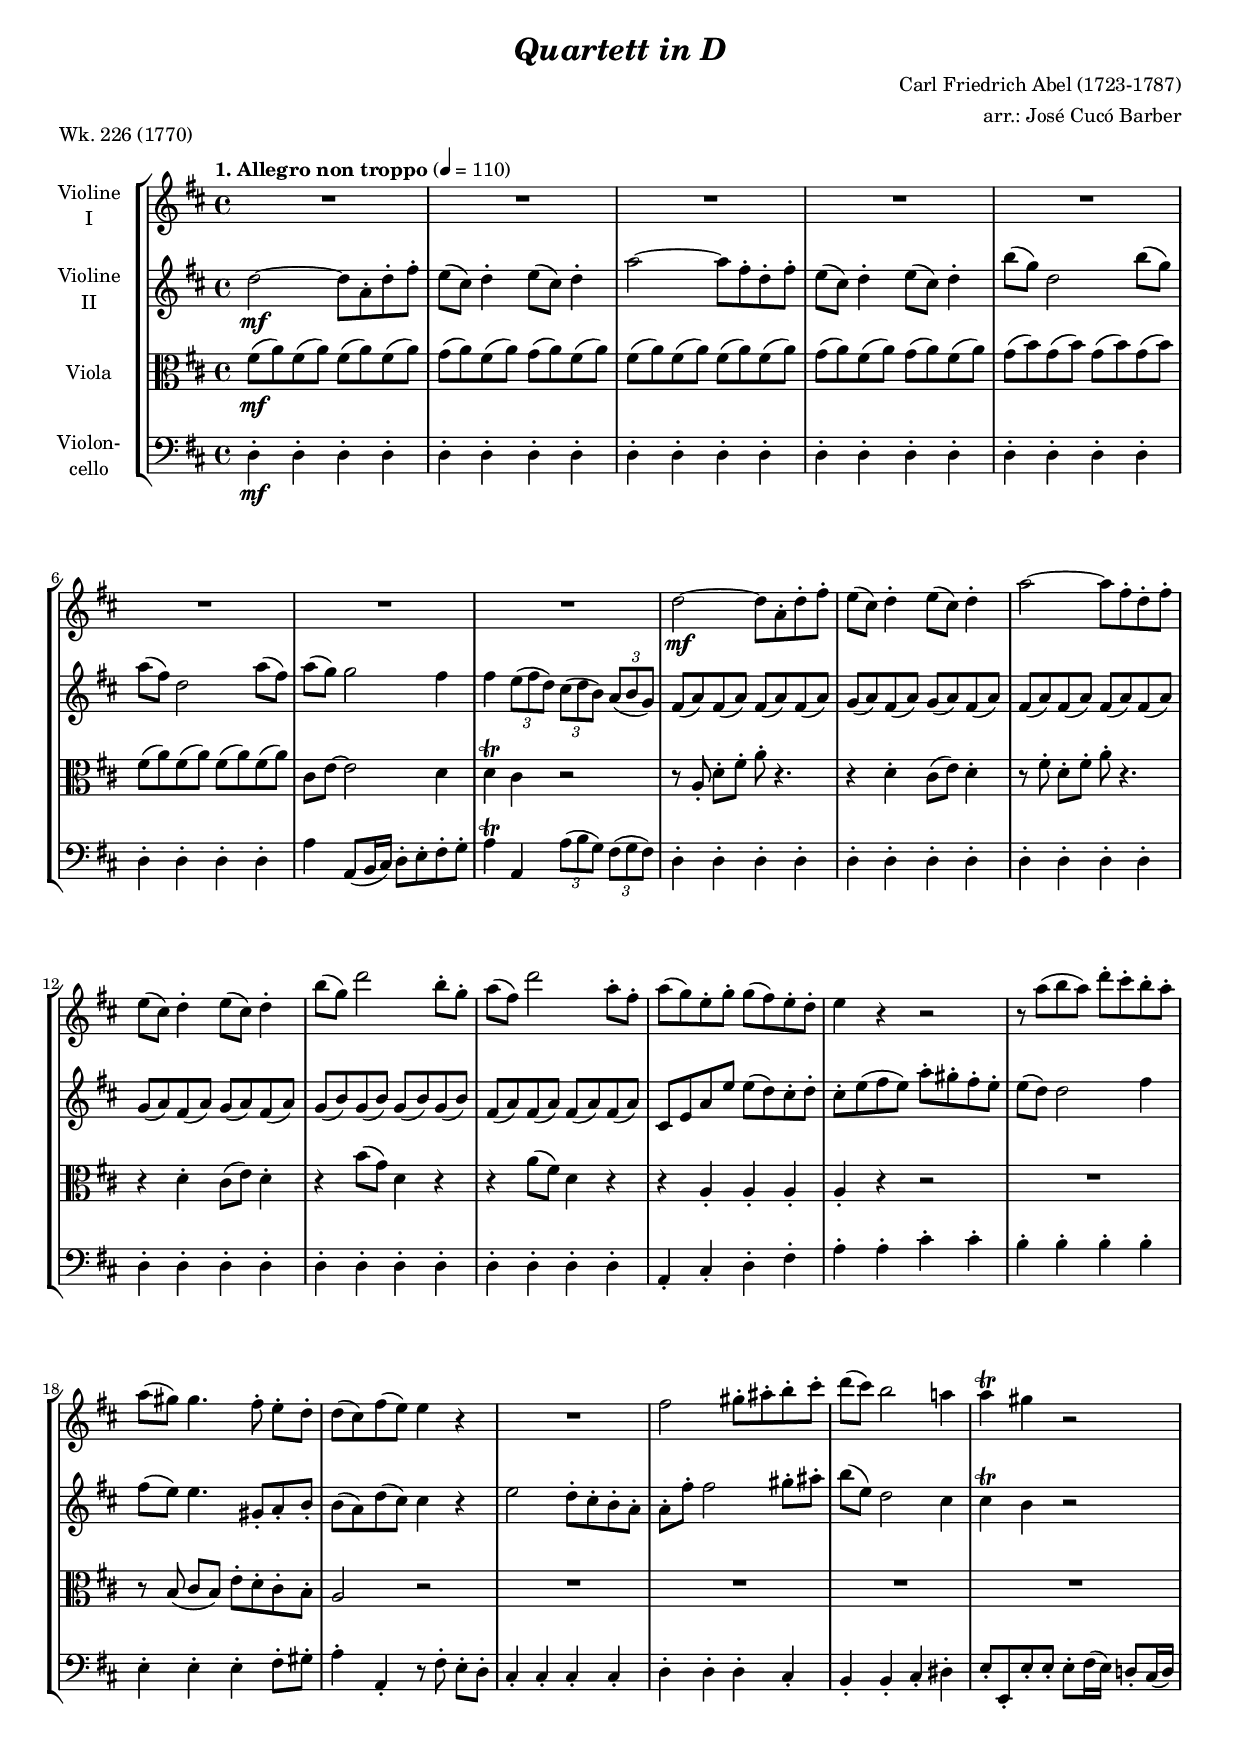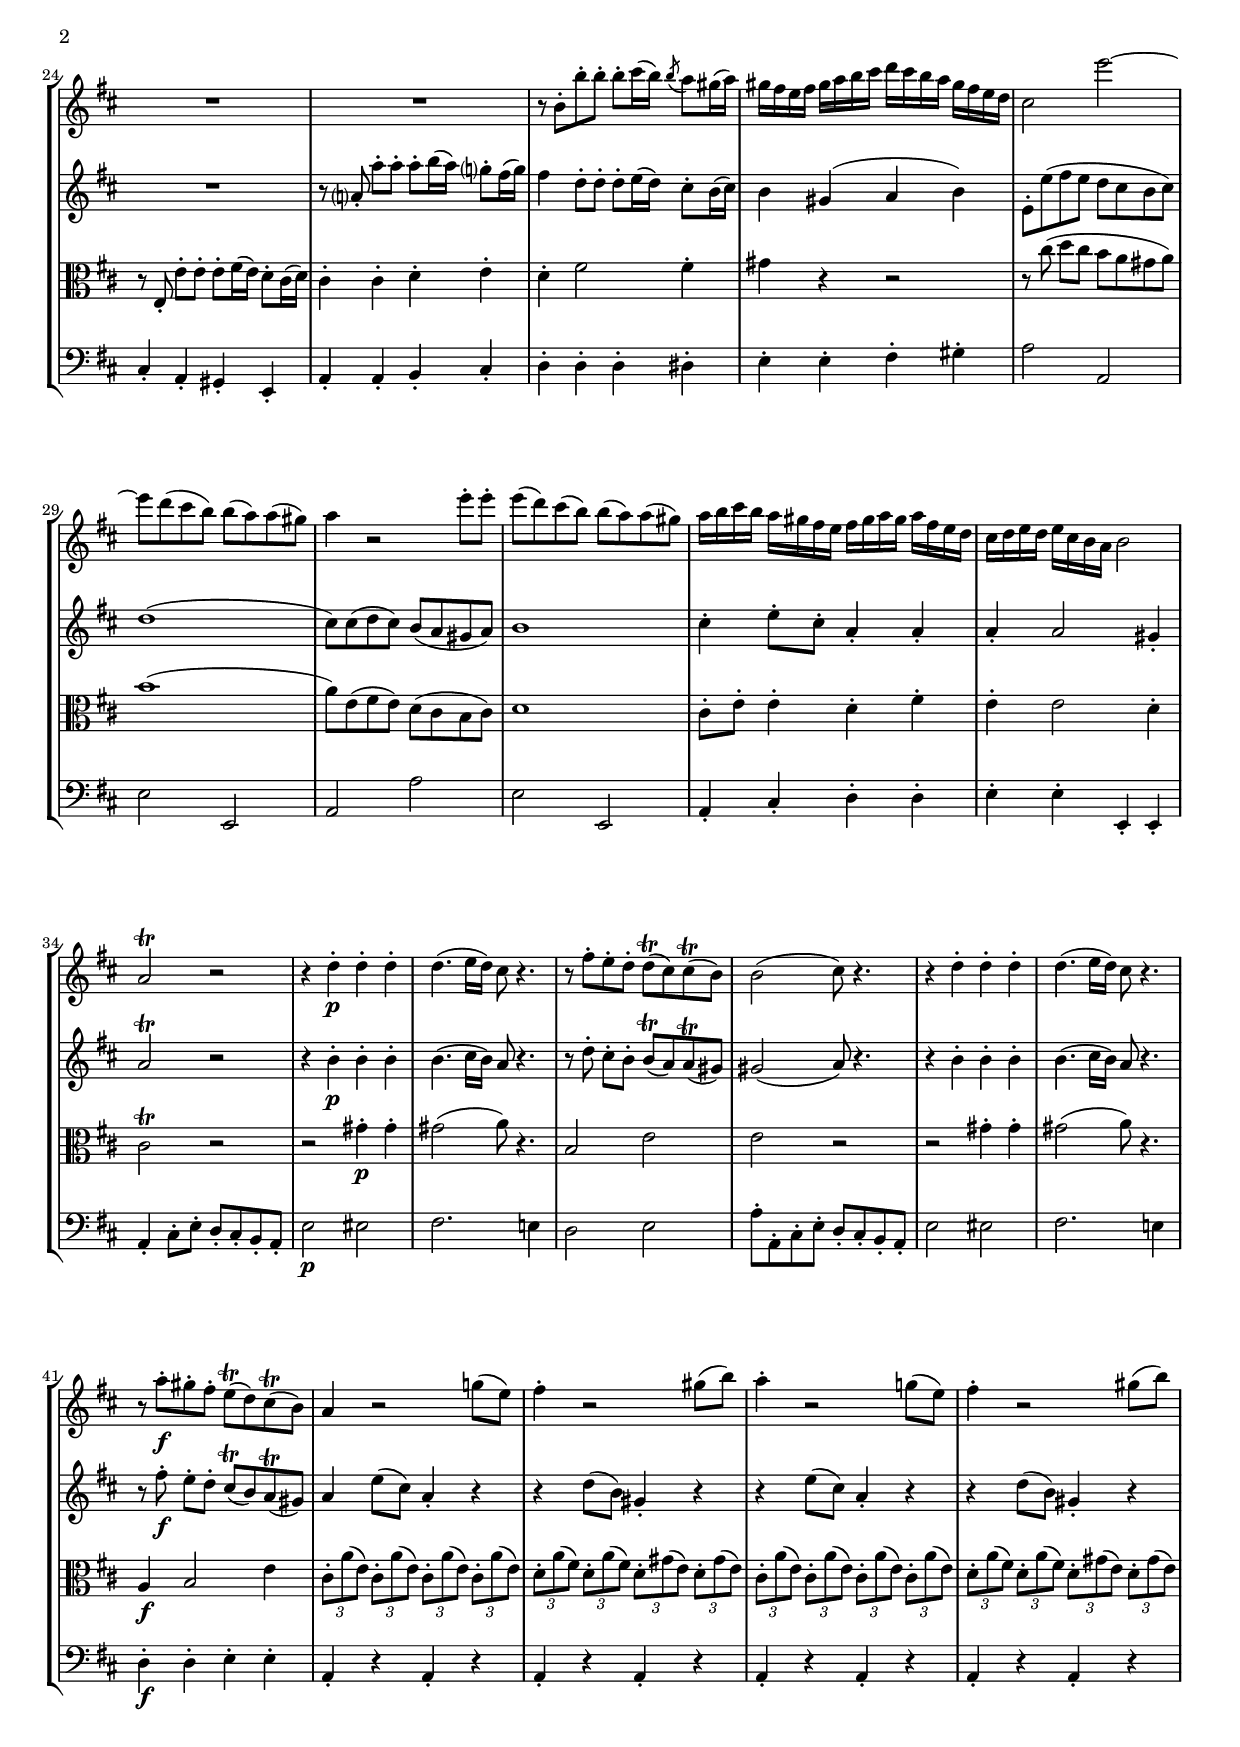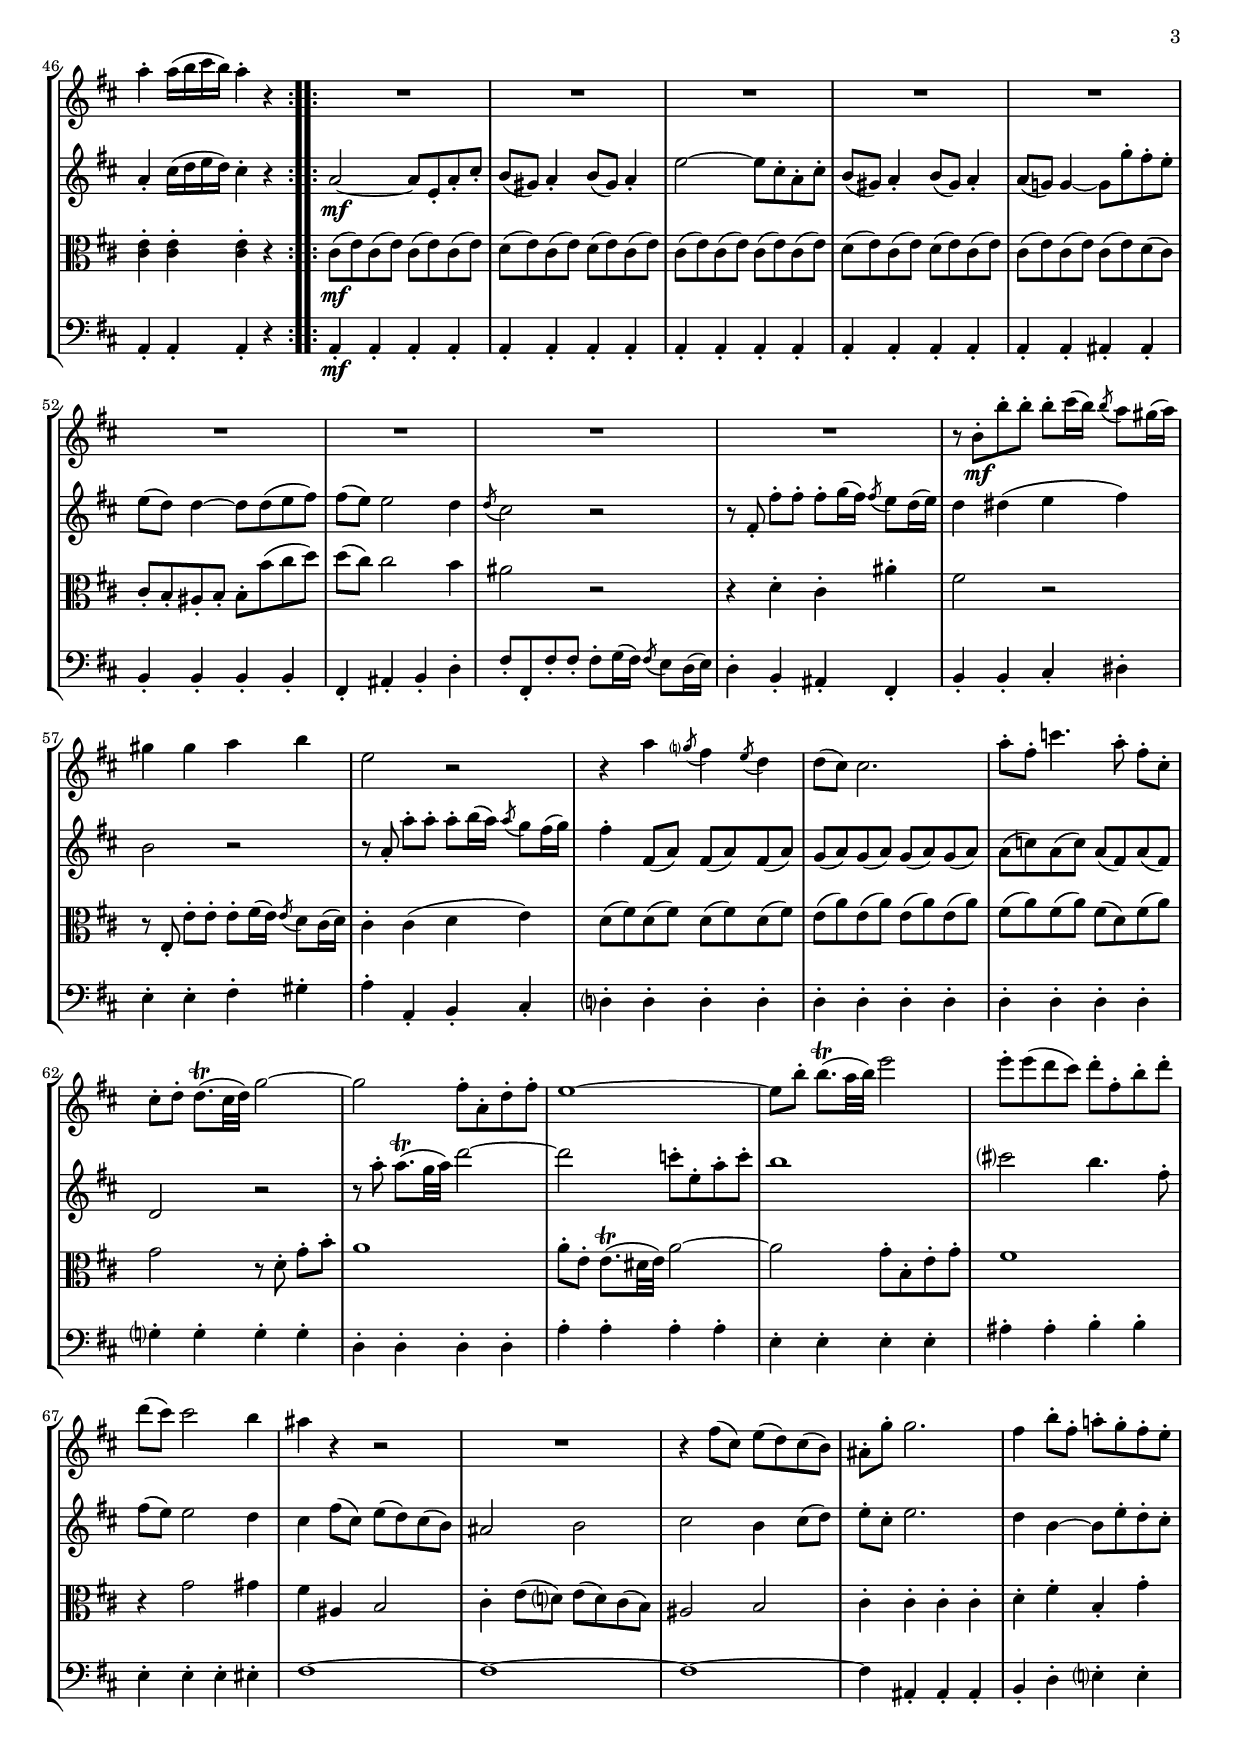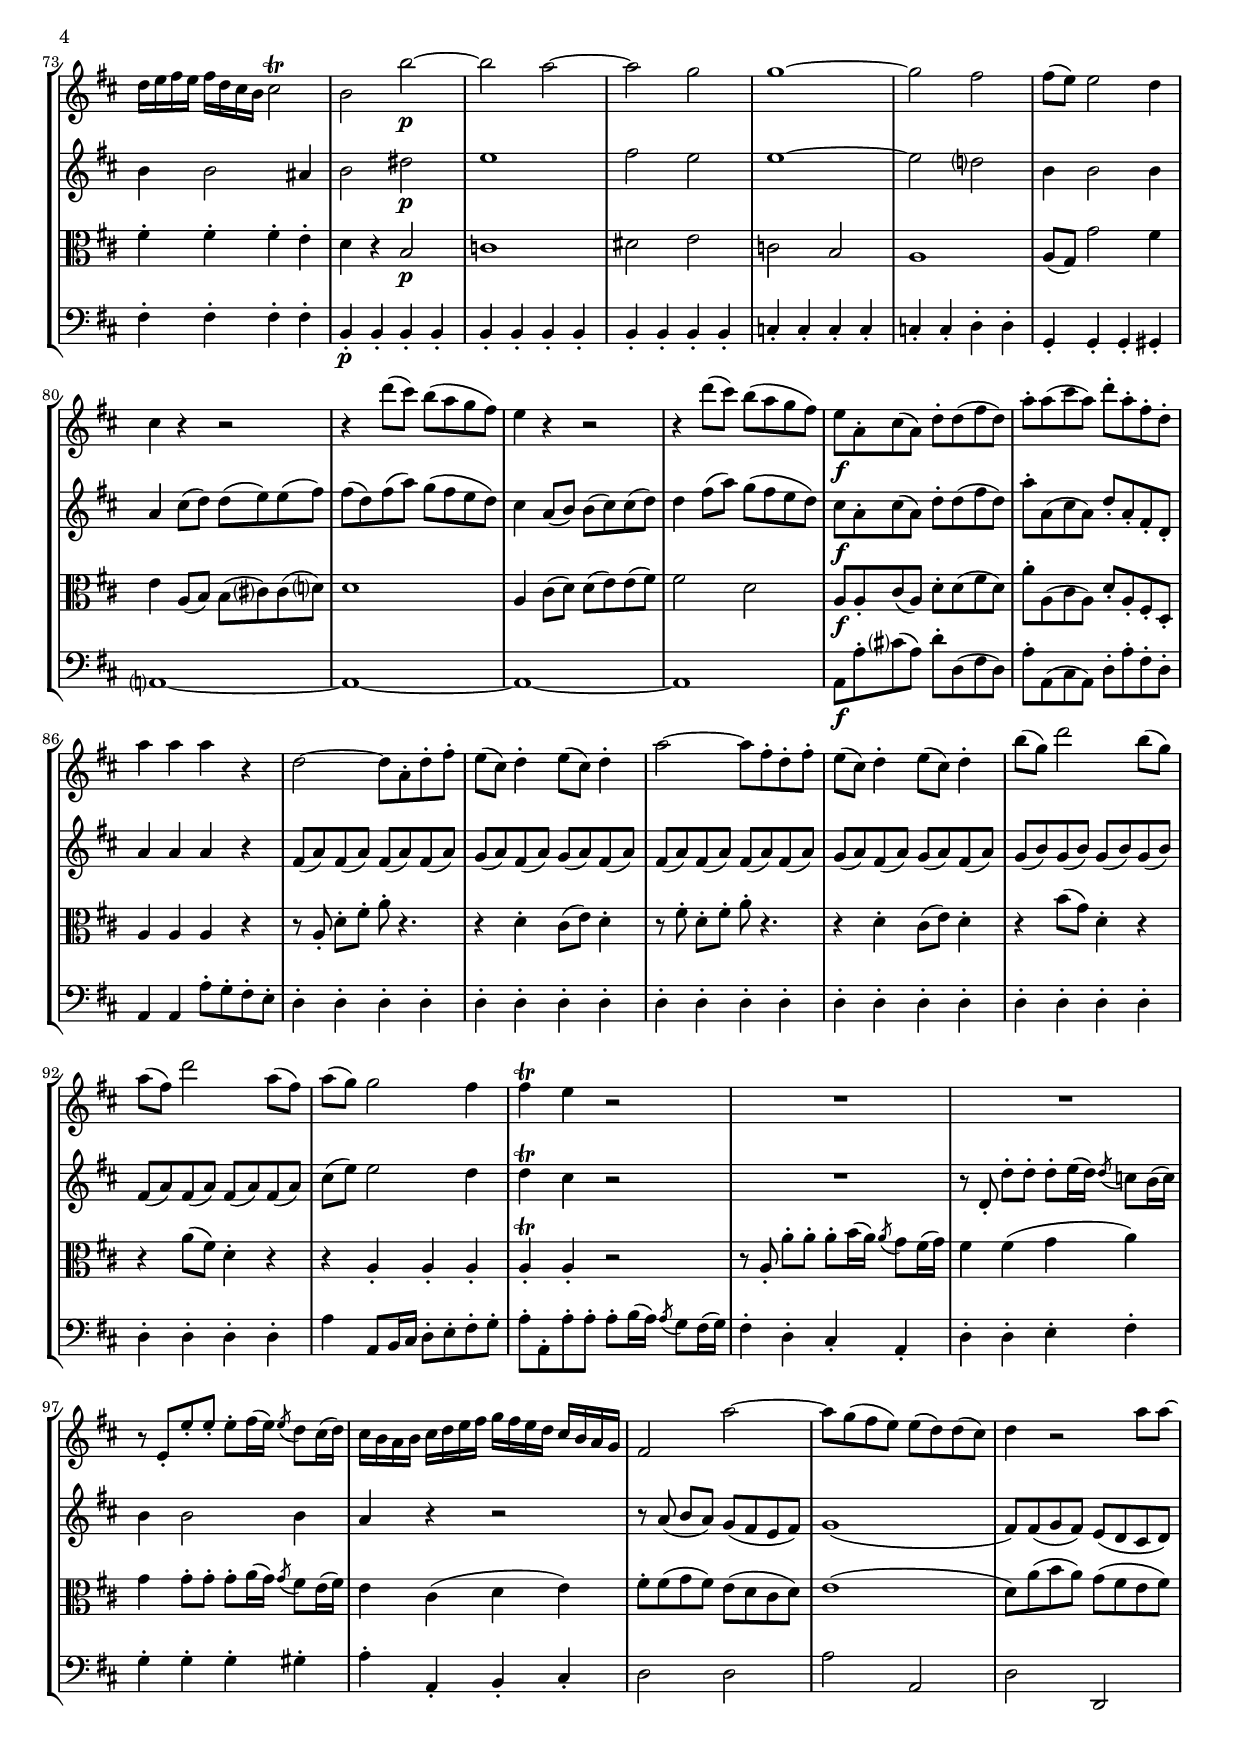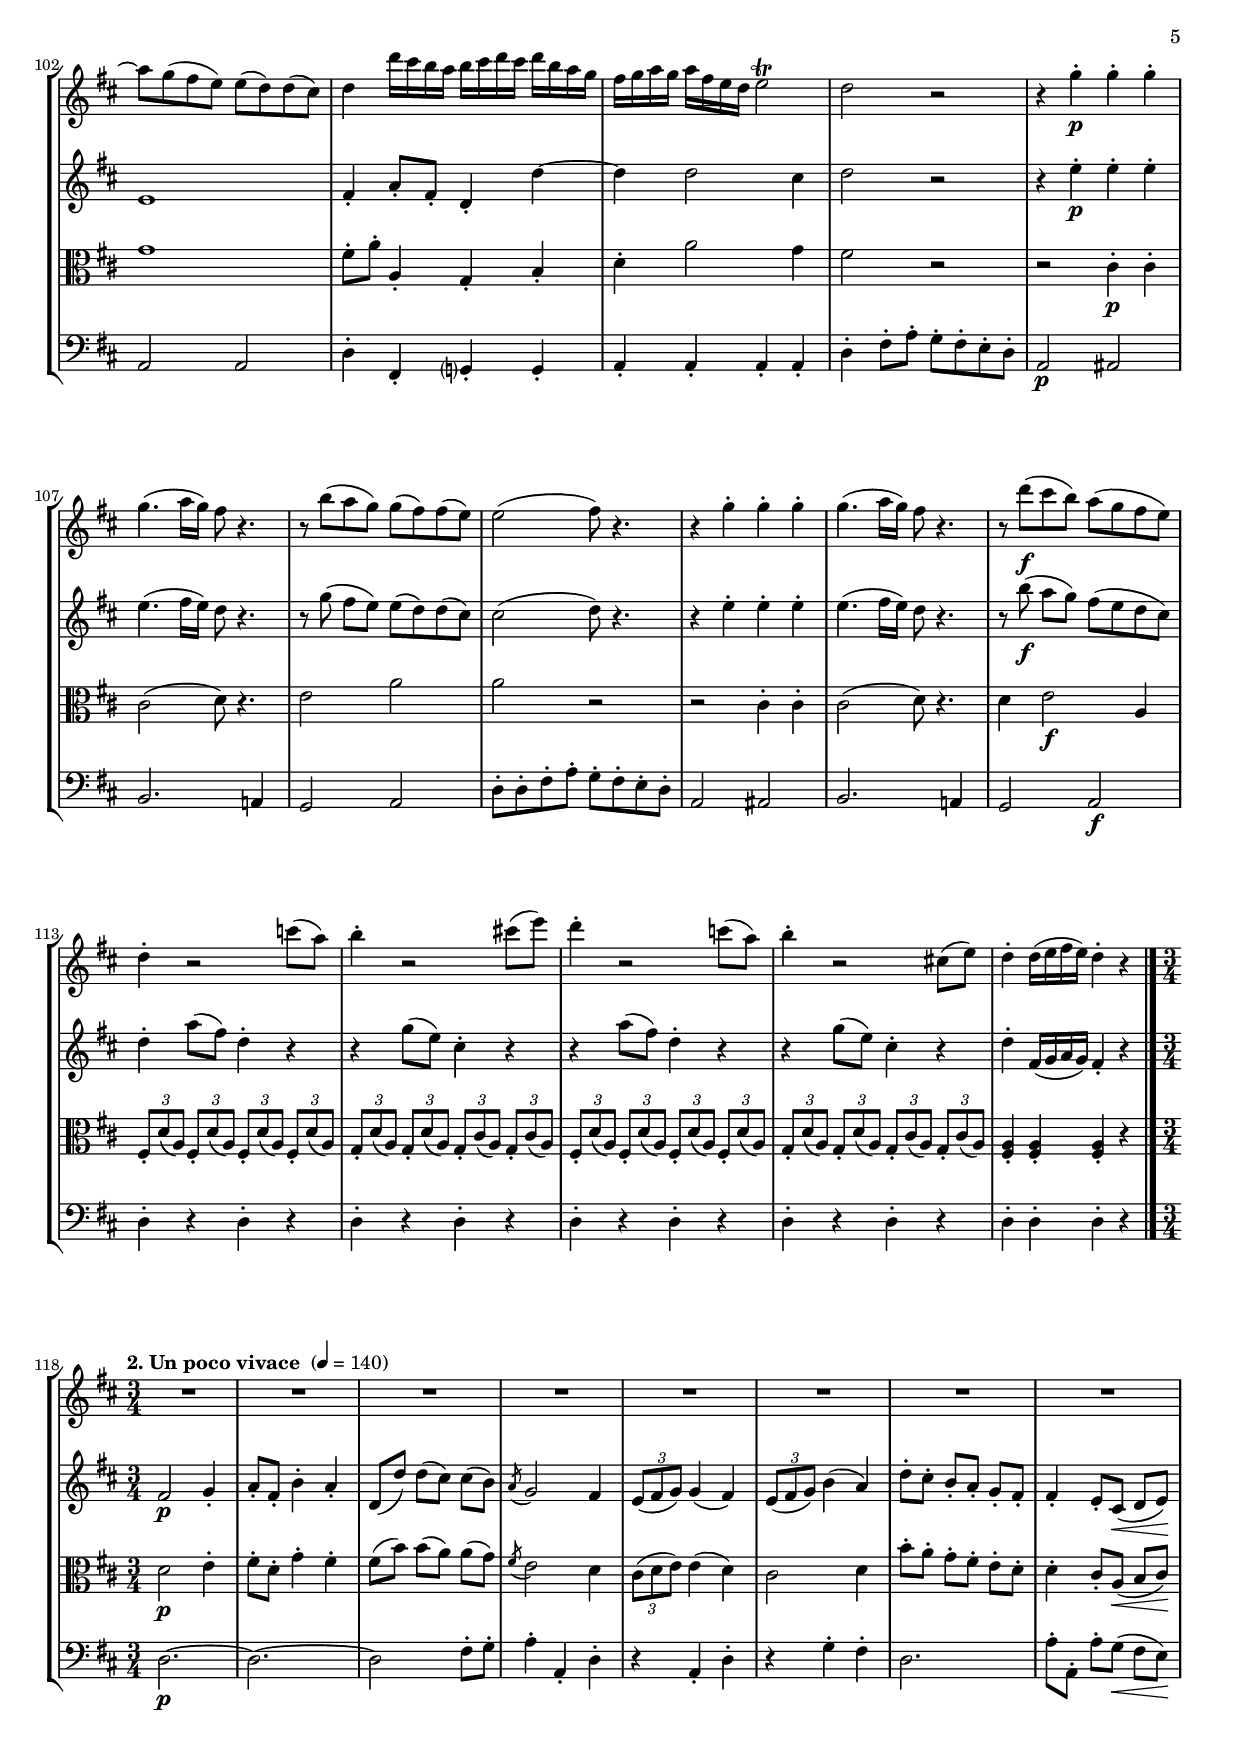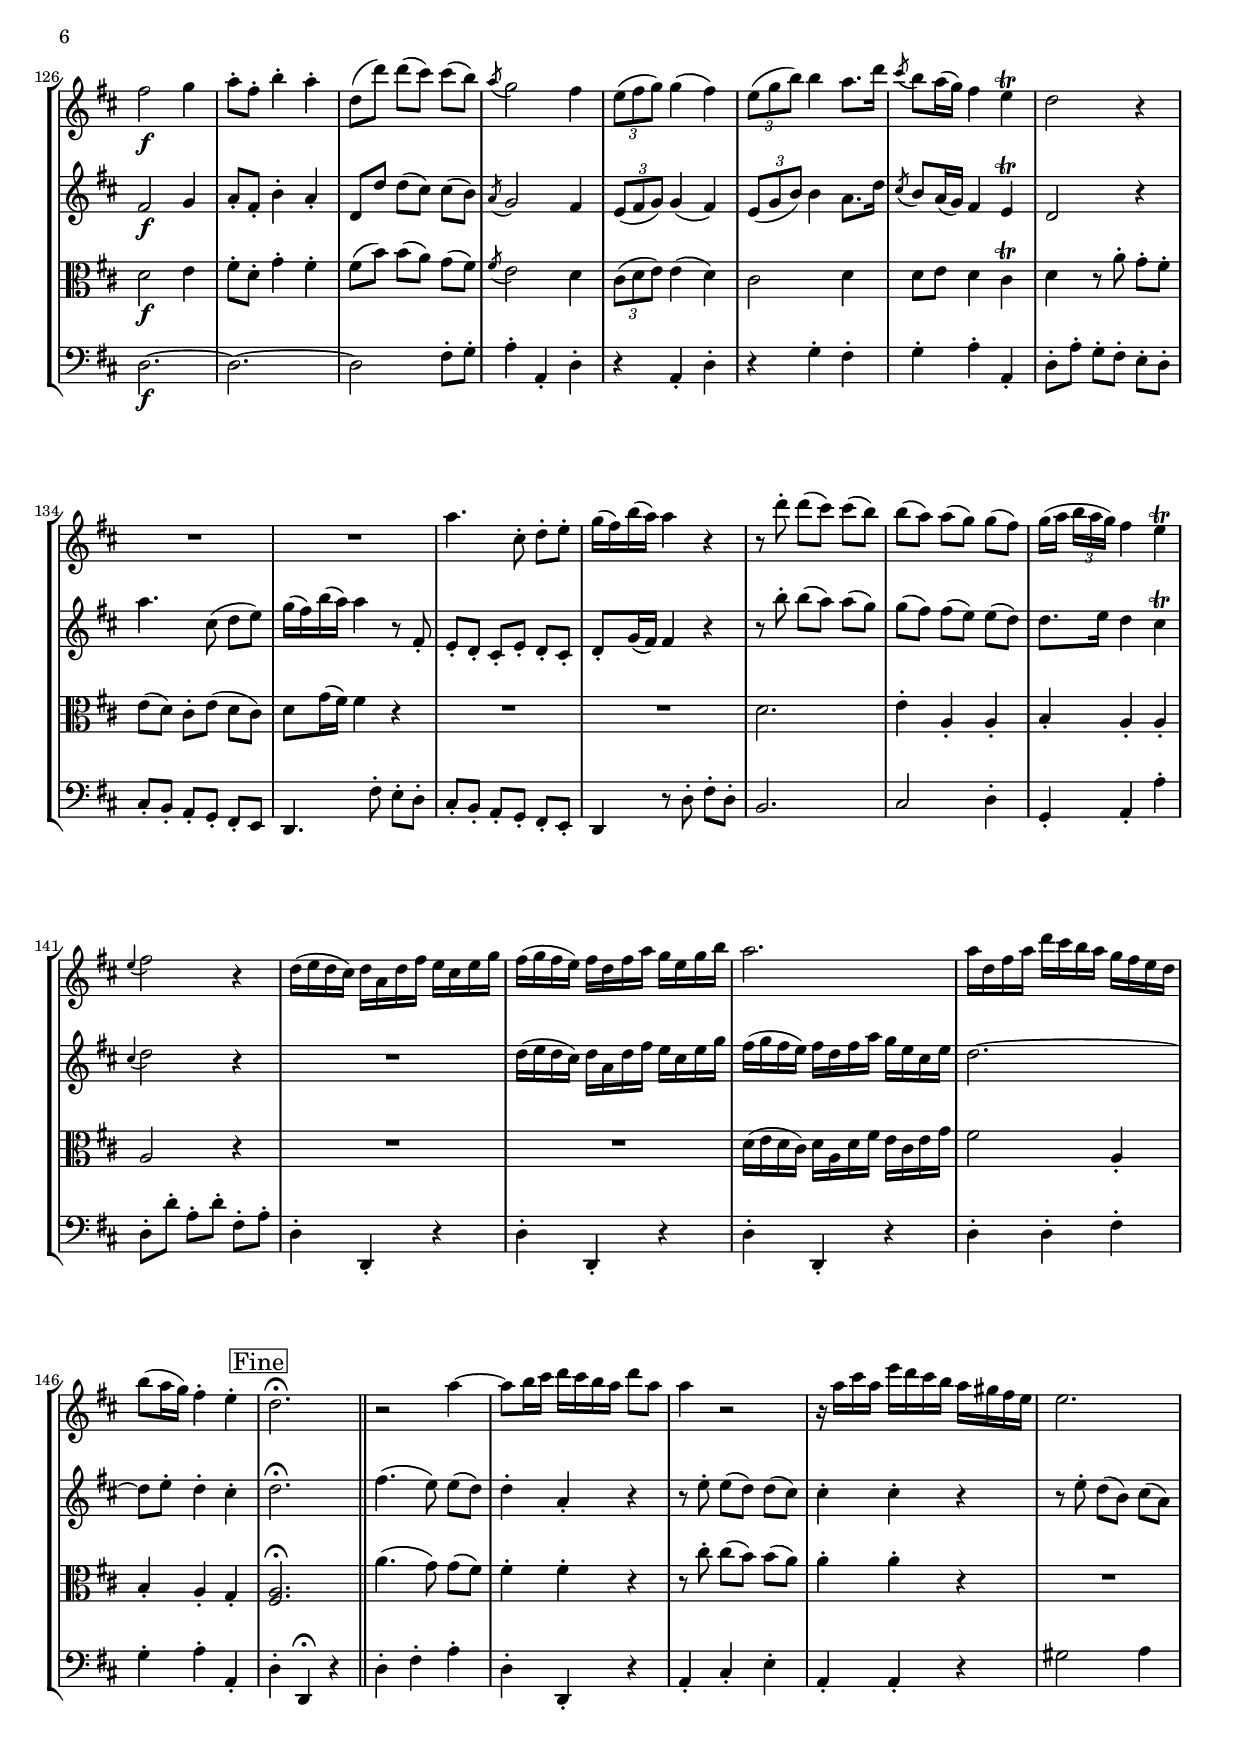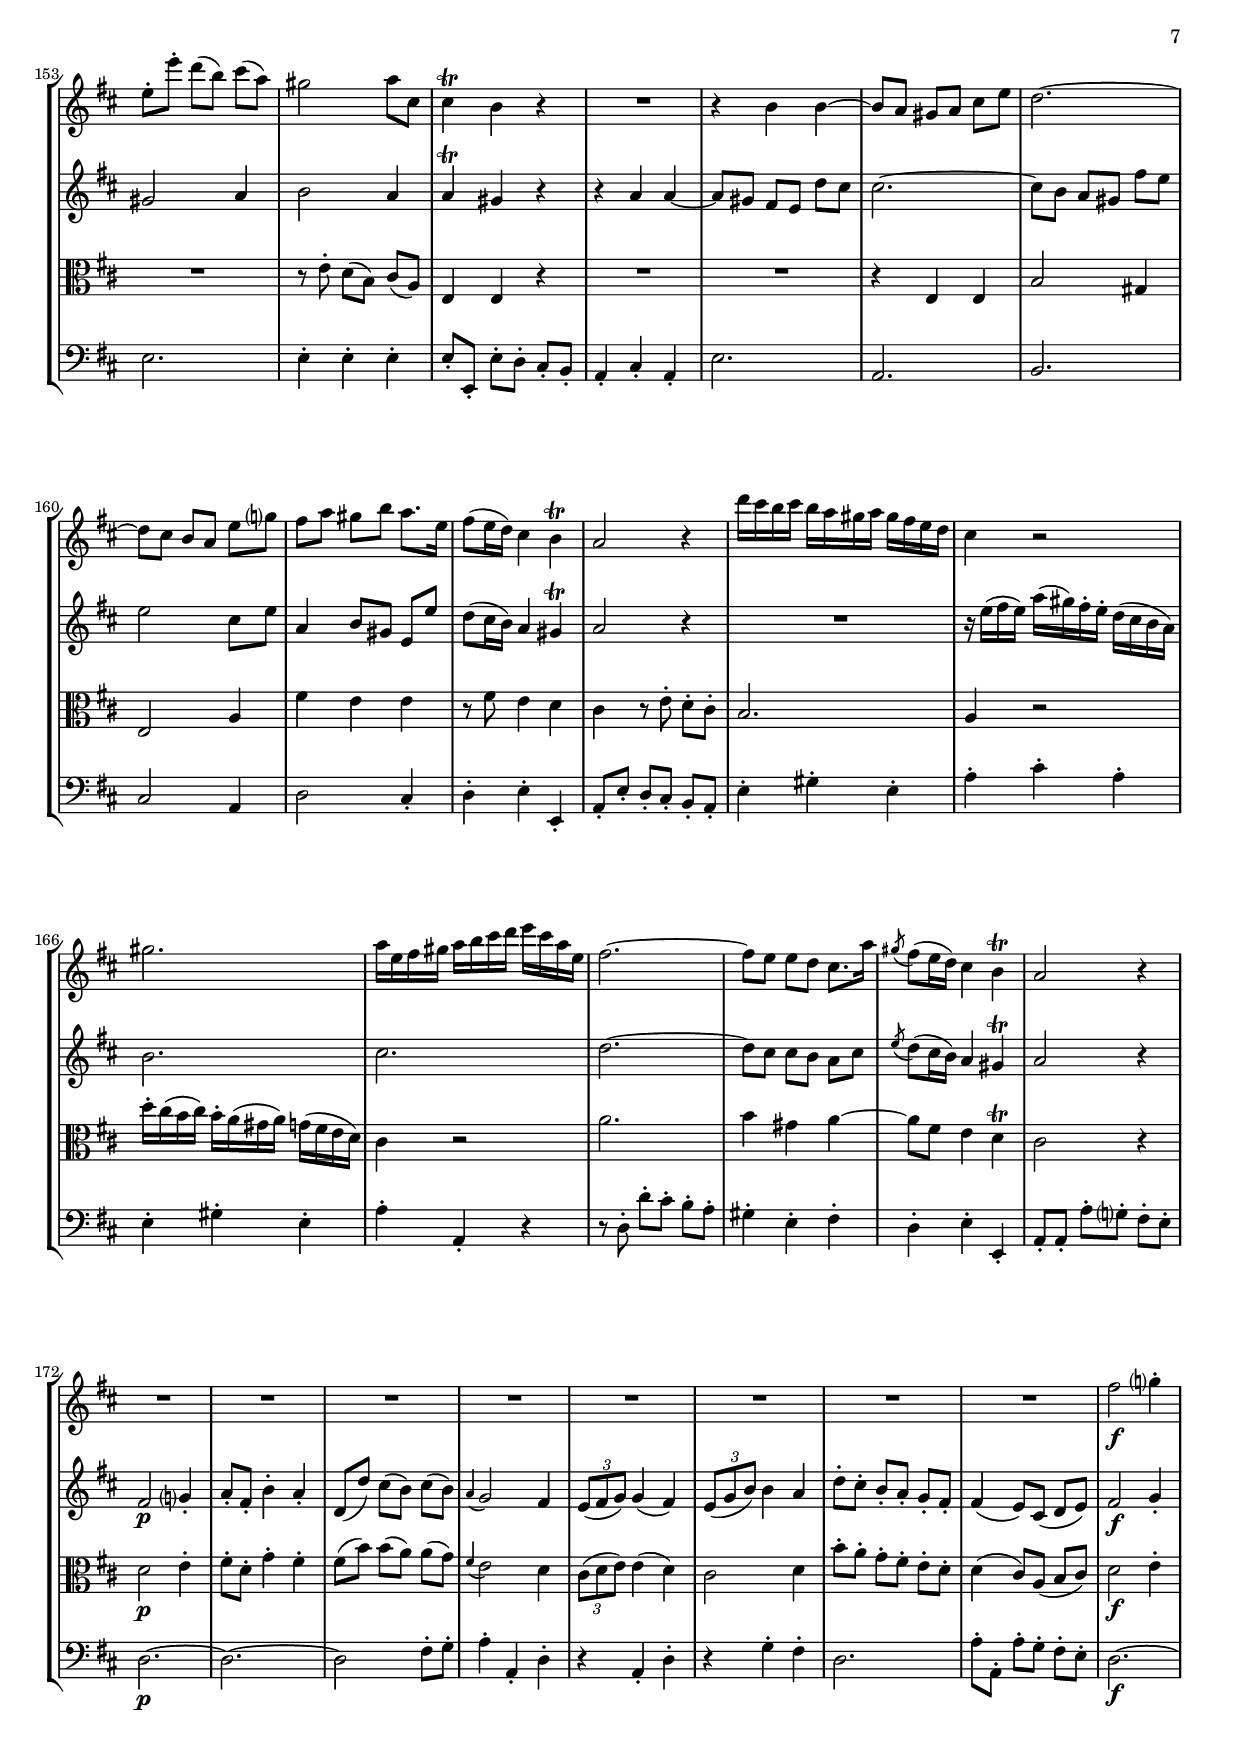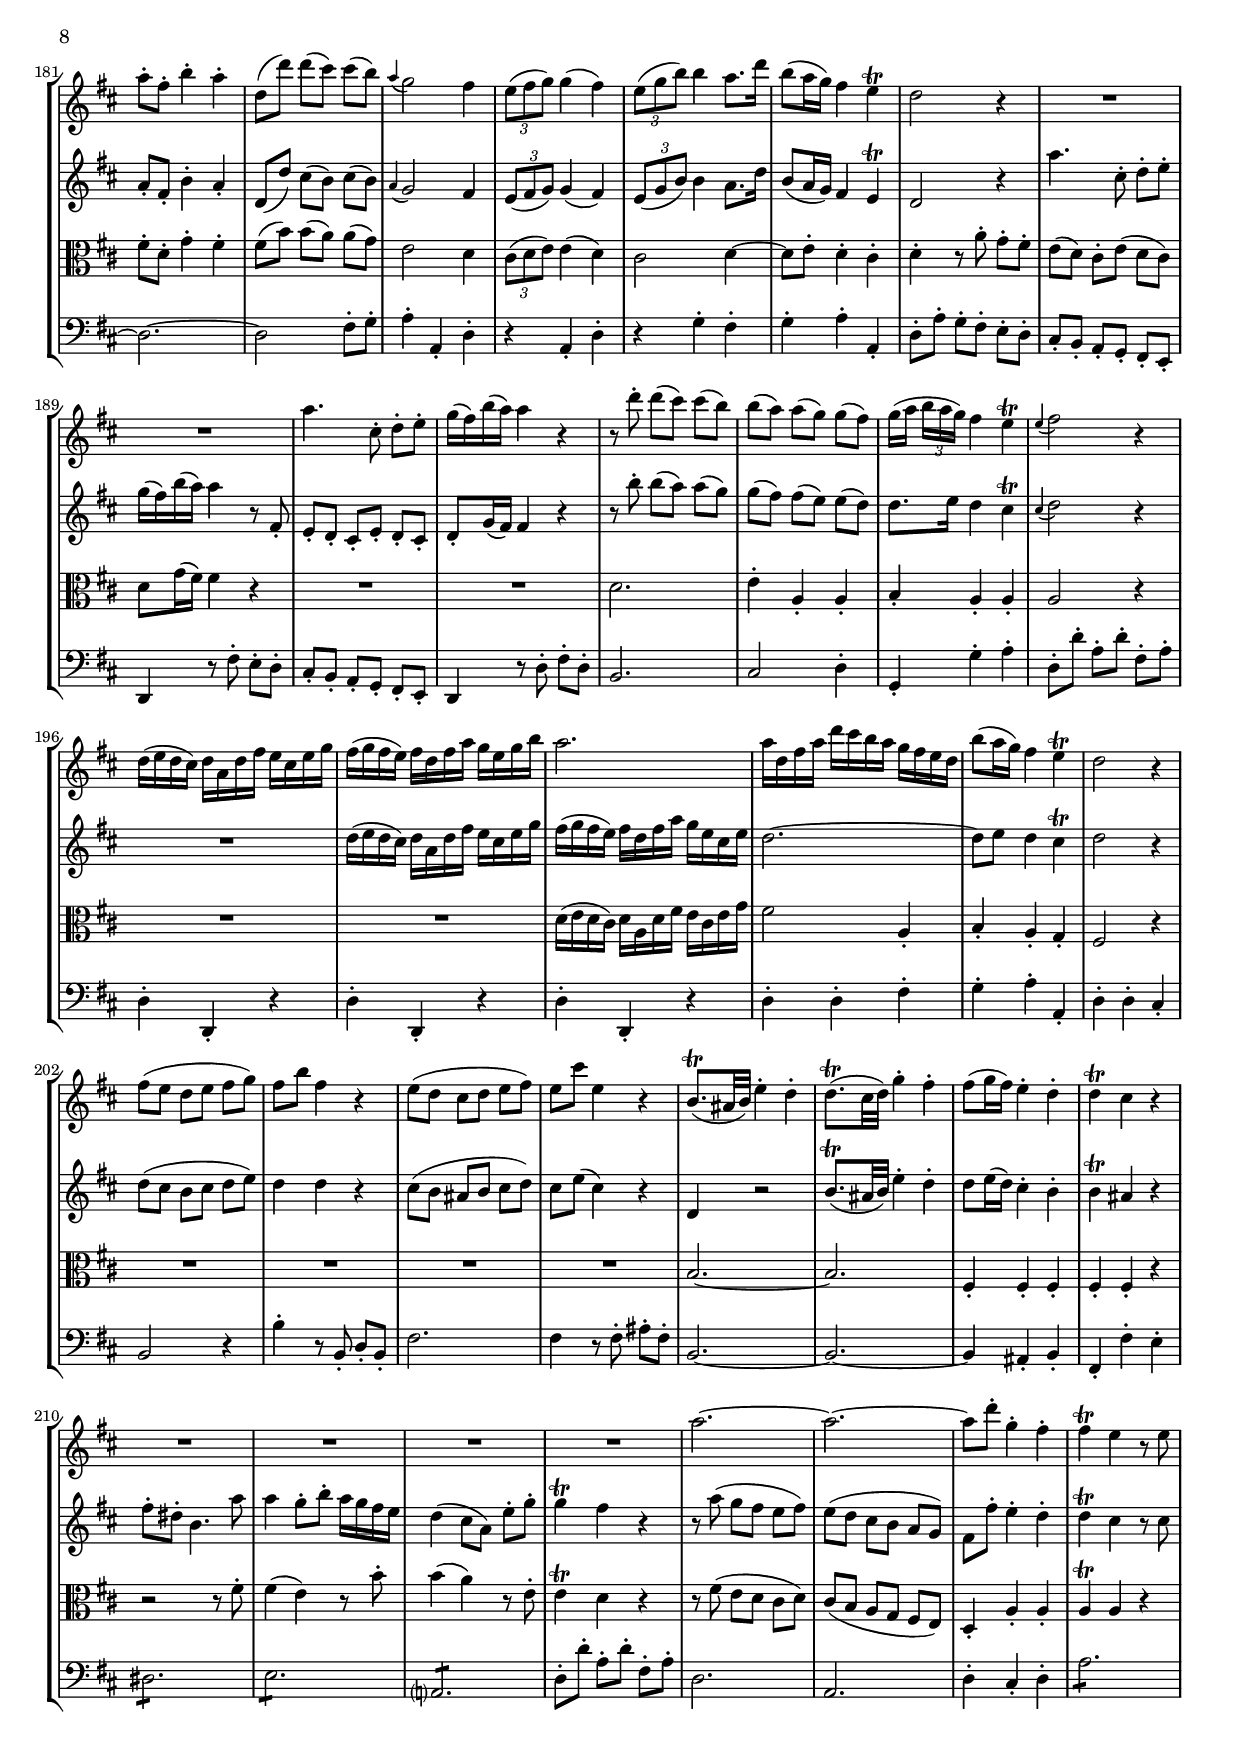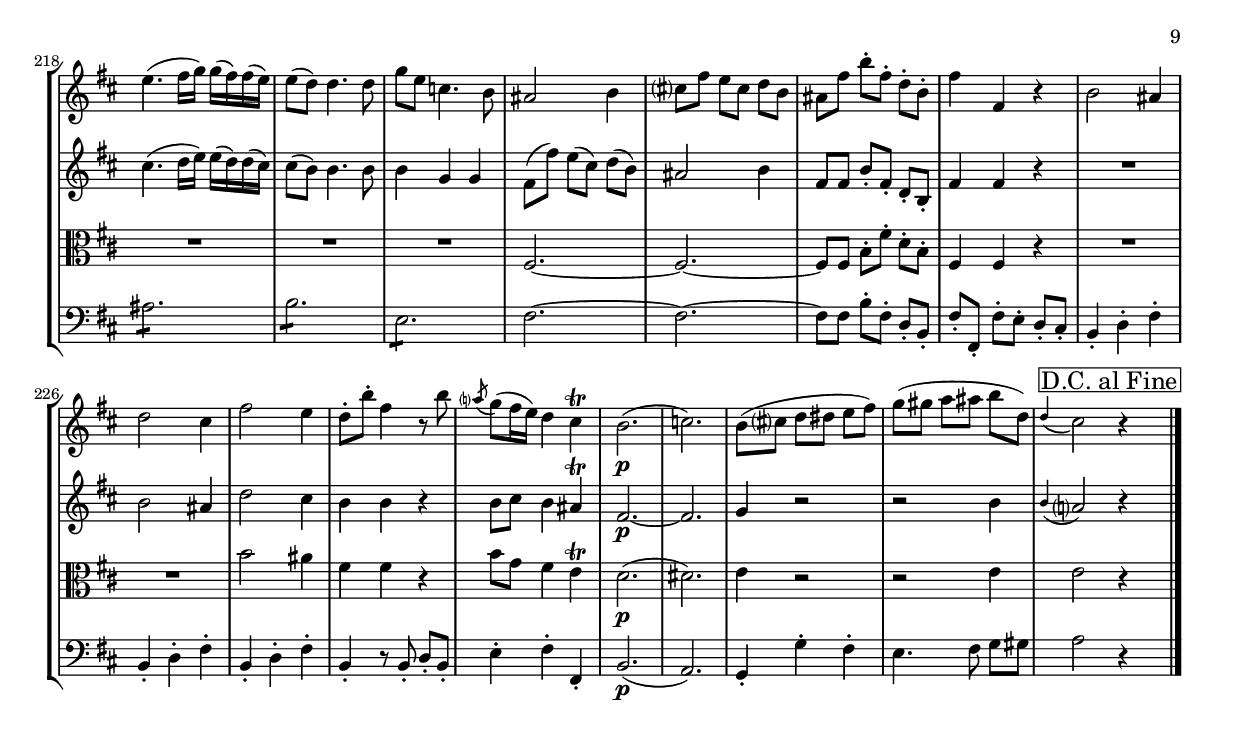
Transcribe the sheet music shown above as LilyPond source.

\version "2.14.2"
\include "deutsch.ly"

#(set-global-staff-size 17)

\header {
  title     = \markup \bold \italic "Quartett in D"
  composer  = "Carl Friedrich Abel (1723-1787)"
  arranger  = "arr.: José Cucó Barber"
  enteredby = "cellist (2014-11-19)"
  piece     = "Wk. 226 (1770)"
}

voiceconsts = {
  \key d \major
  %\numericTimeSignature
  \compressFullBarRests
  \set Staff.tupletSpannerDuration = #(ly:make-moment 1 4)
}

mihi = "clarinet"
mist = "string ensemble 1"
miba = "drawbar organ"

dcaf = \mark \markup \box "D.C. al Fine"
fine = \mark \markup \box "Fine"

introa = {        \tempo "1. Allegro non troppo" 4=110 \time 4/4 }
introb = { \break \tempo "2. Un poco vivace "    4=140 \time 3/4
  % Set default beaming for all staves
  \set Timing.beamExceptions = #'()
  \set Timing.baseMoment     = #(ly:make-moment 1 4)
  \set Timing.beatStructure  = #'(1 1 1)
}

va = \relative c'' {
  \voiceconsts

  \introa
  \repeat volta 2 {
    R1*8
    d2~\mf d8 a-. d-. fis-.
    e( cis) d4-. e8( cis) d4-.
    a'2~ a8 fis-. d-. fis-.

    e( cis) d4-. e8( cis) d4-.
    h'8( g) d'2 h8-. g-.
    a( fis) d'2 a8-. fis-.
    a( g) e-. g-. g( fis) e-. d-.

    e4 r r2
    r8 a( h a) d-. cis-. h-. a-.
    a( gis) gis4. fis8-. e[-. d]-.
    d( cis) fis( e) e4 r
    R1

    fis2 gis8-. ais-. h-. cis-.
    d( cis) h2 a!4
    a\trill gis r2
    R1*2
    r8 h,-. h'-. h-. h-. cis16( h) \acciaccatura h8 a gis16( a)

    gis fis e fis gis a h cis d cis h a gis fis e d
    cis2 e'~
    e8 d( cis h) h( a) a( gis)
    a4 r2 e'8-. e-.

    e( d) cis( h) h( a) a( gis)
    a16 h cis h a gis fis e fis gis a gis a fis e d
    cis d e d e cis h a h2
    a\trill r

    r4 d-.\p d-. d-.
    d4.( e16 d) cis8 r4.
    r8 fis-. e-. d-. d(\trill cis) cis(\trill h)
    h2( cis8) r4.

    r4 d-. d-. d-.
    d4.( e16 d) cis8 r4.
    r8 a'-.\f gis-. fis-. e(\trill d) cis(\trill h)
    a4 r2 g'!8( e)

    fis4-. r2 gis8( h)
    a4-. r2 g!8( e)
    fis4-. r2 gis8( h)
    a4-. a16( h cis h) a4-. r
  }

  \repeat volta 2 {
    R1*9
    r8 h,-.\mf h'-. h-. h-. cis16( h) \acciaccatura h8 a gis16( a)
    gis4 gis a h
    e,2 r
    r4 a \acciaccatura g?8 fis4 \acciaccatura e8 d4

    d8( cis) cis2.
    a'8-. fis-. c'4. a8-. fis[-. cis]-.
    cis-. d-. d8.(\trill cis32 d) g2~
    g fis8-. a,-. d-. fis-.
    e1~
    e8 h'-. h8.(\trill a32 h) e2

    e8-. e( d cis) d-. fis,-. h-. d-.
    d( cis) cis2 h4
    ais r r2
    R1
    r4 fis8( cis) e( d) cis( h)
    ais-. g'-. g2.

    fis4 h8-. fis-. a!-. g-. fis-. e-.
    d16 e fis e fis d cis h cis2\trill
    h h'~\p
    h a~
    a g
    g1~
    g2 fis

    fis8( e) e2 d4
    cis r r2
    r4 d'8( cis) h( a g fis)
    e4 r r2
    r4 d'8( cis) h( a g fis)
    e\f a,-. cis( a) d-. d( fis d)
    a'-. a( cis a) d-. a-. fis-. d-.

    a'4 a a r
    d,2~ d8 a-. d-. fis-.
    e( cis) d4-. e8( cis) d4-.
    a'2~ a8 fis-. d-. fis-.
    e( cis) d4-. e8( cis) d4-.
    h'8( g) d'2 h8( g)
    a( fis) d'2 a8( fis)

    a( g) g2 fis4
    fis\trill e r2
    R1*2
    r8 e,-. e'-. e-. e-. fis16( e) \acciaccatura e8 d cis16( d)
    cis h a h cis d e fis g fis e d cis h a g
    fis2 a'~

    a8 g( fis e) e( d) d( cis)
    d4 r2 a'8 a~
    a g( fis e) e( d) d( cis)
    d4 d'16 cis h a h cis d cis d h a g
    fis g a g a fis e d e2\trill
    d r

    r4 g-.\p g-. g-.
    g4.( a16 g) fis8 r4.
    r8 h( a g) g( fis) fis( e)
    e2( fis8) r4.
    r4 g-. g-. g-.
    g4.( a16 g) fis8 r4.

    r8 d'(\f cis h) a( g fis e)
    d4-. r2
    c'8( a)
    h4-. r2 cis!8( e)
    d4-. r2 c8( a)
    h4-. r2 cis,!8( e)
    d4-. d16( e fis e) d4-. r
  }

  \introb
  R2.*8
  fis2\f g4
  a8-. fis-. h4-. a-.
  d,8( d') d( cis) cis( h)
  \acciaccatura a g2 fis4
  \times 2/3 { e8( fis g) } g4( fis)
  \times 2/3 { e8( g h) } h4 a8. d16

  \acciaccatura cis8 h a16( g) fis4 e\trill
  d2 r4
  R2.*2
  a'4. cis,8-. d-. e-.
  g16( fis) h( a) a4 r
  r8 d-. d( cis) cis( h)
  h( a) a( g) g( fis)
  g16([ a] \times 2/3 { h a g) } fis4 e\trill

  \appoggiatura e4 fis2 r4
  d16( e d cis) d a d fis e cis e g
  fis( g fis e) fis d fis a g e g h
  a2.
  a16 d, fis a d cis h a g fis e d
  h'8( a16 g) fis4-. e-. \fine
  d2.\fermata \bar "||"

  r2 a'4~
  a8 h16 cis d cis h a d8 a
  a4 r2
  r16 a cis a e' d cis h a gis fis e
  e2.
  e8-. e'-. d( h) cis( a)

  gis2 a8 cis,
  cis4\trill h r
  R2.
  r4 h h~
  h8 a gis a cis e
  d2.~
  d8 cis h a e' g?
  fis a gis h a8. e16

  fis8( e16 d) cis4 h\trill
  a2 r4
  d'16 cis h cis h a gis a gis fis e d
  cis4 r2
  gis'2.
  a16 e fis gis a h cis d e cis a e
  fis2.~

  fis8 e e d cis8. a'16
  \acciaccatura gis8 fis( e16 d) cis4 h\trill
  a2 r4
  R2.*8
  fis'2\f g?4-.
  a8-. fis-. h4-. a-.
  d,8( d') d( cis) cis( h)

  \appoggiatura a4 g2 fis4
  \times 2/3 { e8( fis g) } g4( fis)
  \times 2/3 { e8( g h) } h4 a8. d16
  h8( a16 g) fis4 e\trill
  d2 r4
  R2.*2
  a'4. cis,8-. d-. e-.
  g16( fis) h( a) a4 r

  r8 d-. d( cis) cis( h)
  h( a) a( g) g( fis)
  g16([ a] \times 2/3 { h a g) } fis4 e\trill
  \appoggiatura e fis2 r4
  d16( e d cis) d a d fis e cis e g
  fis( g fis e) fis d fis a g e g h
  a2.

  a16 d, fis a d cis h a g fis e d
  h'8( a16 g) fis4 e\trill
  d2 r4
  fis8( e d e fis g)
  fis h fis4 r
  e8( d cis d e fis)
  e cis' e,4 r
  h8.(\trill ais32 h) e4-. d-.

  d8.(\trill cis32 d) g4-. fis-.
  fis8( g16 fis) e4-. d-.
  d\trill cis r
  R2.*4
  a'2.~
  a~
  a8 d-. g,4-. fis-.
  fis\trill e r8 e
  e4.( fis16 g) g( fis) fis( e)

  e8( d) d4. d8
  g e c4. h8
  ais2 h4
  cis?8 fis e cis d h
  ais fis' h-. fis-. d-. h-.
  fis'4 fis, r
  h2 ais4
  d2 cis4

  fis2 e4
  d8-. h'-. fis4 r8 h
  \acciaccatura a? g( fis16 e) d4 cis\trill
  h2.(\p
  c)
  h8( cis? d dis e fis)
  g( gis a ais h d,)
  \appoggiatura d4 cis2 \dcaf r4 \bar "|."
}

vb = \relative c'' {
  \voiceconsts

  \introa
  \repeat volta 2 {
    d2~\mf d8 a-. d-. fis-.
    e( cis) d4-. e8( cis) d4-.
    a'2~ a8 fis-. d-. fis-.
    e( cis) d4-. e8( cis) d4-.
    h'8( g) d2 h'8( g)

    a( fis) d2 a'8( fis)
    a( g) g2 fis4
    fis \times 2/3 { e8( fis d) cis( d h) a( h g) }
    fis( a) fis( a) fis( a) fis( a)
    g( a) fis( a) g( a) fis( a)

    fis( a) fis( a) fis( a) fis( a)
    g( a) fis( a) g( a) fis( a)
    g( h) g( h) g( h) g( h)
    fis( a) fis( a) fis( a) fis( a)
    cis, e a e' e( d) cis-. d-.

    cis-. e( fis e) a-. gis-. fis-. e-.
    e( d) d2 fis4
    fis8( e) e4. gis,8-. a-. h-.
    h( a) d( cis) cis4 r
    e2 d8-. cis-. h-. a-.

    a-. fis'-. fis2 gis8-. ais-.
    h( e,) d2 cis4
    cis\trill h r2
    R1
    r8 a?-. a'[-. a]-. a-. h16( a) g?8-. fis16( g)
    fis4 d8-. d-. d-. e16( d) cis8-. h16( cis)

    h4 gis( a h)
    e,8-. e'( fis e d cis h cis)
    d1(
    cis8) cis( d cis) h( a gis a)
    h1
    cis4-. e8-. cis-. a4-. a-.
    a-. a2 gis4-.

    a2\trill r
    r4 h-.\p h-. h-.
    h4.( cis16 h) a8 r4.
    r8 d-. cis[-. h]-. h(\trill a) a(\trill gis)
    gis2( a8) r4.
    r4 h-. h-. h-.
    h4.( cis16 h) a8 r4.

    r8 fis'-.\f e[-. d]-. cis(\trill h) a(\trill gis)
    a4 e'8( cis) a4-. r
    r d8( h) gis4-. r
    r e'8( cis) a4-. r
    r d8( h) gis4-. r
    a-. cis16( d e d) cis4-. r
  }

  \repeat volta 2 {
    a2~\mf a8 e-. a-. cis-.
    h( gis) a4-. h8( gis) a4-.
    e'2~ e8 cis-. a-. cis-.
    h( gis) a4-. h8( gis) a4-.
    a8( g!) g4~ g8 g'-. fis-. e-.

    e( d) d4~ d8 d( e fis)
    fis( e) e2 d4
    \acciaccatura d8 cis2 r
    r8 fis,-. fis'[-. fis]-. fis-. g16( fis) \acciaccatura fis8 e d16( e)
    d4 dis( e fis)

    h,2 r
    r8 a-. a'[-. a]-. a-. h16( a) \acciaccatura a8 g fis16( g)
    fis4-. fis,8( a) fis( a) fis( a)
    g( a) g( a) g( a) g( a)
    a( c) a( c) a( fis) a( fis)

    d2 r
    r8 a''-. a8.(\trill g32 a) d2~
    d c8-. e,-. a-. c-.
    h1
    cis?2 h4. fis8-.
    fis( e) e2 d4
    cis fis8( cis) e( d) cis( h)

    ais2 h
    cis h4 cis8( d)
    e-. cis-. e2.
    d4 h~ h8 e-. d-. cis-.
    h4 h2 ais4
    h2 dis\p
    e1

    fis2 e
    e1~
    e2 d?
    h4 h2 h4
    a cis8( d) d( e) e( fis)
    fis( d) fis( a) g( fis e d)

    cis4 a8( h) h( cis) cis( d)
    d4 fis8( a) g( fis e d)
    cis\f a-. cis( a) d-. d( fis d)
    a'-. a,( cis a) d-. a-. fis-. d-.
    a'4 a a r

    fis8( a) fis( a) fis( a) fis( a)
    g( a) fis( a) g( a) fis( a)
    fis( a) fis( a) fis( a) fis( a)
    g( a) fis( a) g( a) fis( a)
    g( h) g( h) g( h) g( h)

    fis( a) fis( a) fis( a) fis( a)
    cis( e) e2 d4
    d\trill cis r2
    R1
    r8 d,-. d'[-. d]-. d-. e16( d) \acciaccatura d8 c h16( c)
    h4 h2 h4
    a r r2

    r8 a( h[ a]) g( fis e fis)
    g1(
    fis8) fis( g fis) e( d cis d)
    e1
    fis4-. a8-. fis-. d4-. d'~
    d d2 cis4
    d2 r
    r4 e-.\p e-. e-.

    e4.( fis16 e) d8 r4.
    r8 g( fis[ e]) e( d) d( cis)
    cis2( d8) r4.
    r4 e-. e-. e-.
    e4.( fis16 e) d8 r4.

    r8 h'(\f a[ g]) fis( e d cis)
    d4-. a'8( fis) d4-. r
    r g8( e) cis4-. r
    r a'8( fis) d4-. r
    r g8( e) cis4-. r
    d-. fis,16( g a g) fis4-. r
  }

  \introb
  fis2\p g4-.
  a8-. fis-. h4-. a-.
  d,8( d') d( cis) cis( h)
  \acciaccatura a g2 fis4
  \times 2/3 { e8( fis g) } g4( fis)  
  \times 2/3 { e8( fis g) } h4( a)
  d8-. cis-. h-. a-. g-. fis-.

  fis4-. e8-. cis(\< d e)\!
  fis2\f g4
  a8-. fis-. h4-. a-.
  d,8 d' d( cis) cis( h)
  \acciaccatura a g2 fis4
  \times 2/3 { e8( fis g) } g4( fis)
  \times 2/3 { e8( g h) } h4 a8. d16
  \acciaccatura cis8 h a16( g) fis4 e\trill

  d2 r4 a''4. cis,8( d e)
  g16( fis) h( a) a4 r8 fis,-.
  e-. d-. cis-. e-. d-. cis-.
  d-. g16( fis) fis4 r
  r8 h'-. h( a) a( g)
  g( fis) fis( e) e( d)
  d8. e16 d4 cis\trill

  \appoggiatura cis d2 r4
  R2.
  d16( e d cis) d a d fis e cis e g
  fis( g fis e) fis d fis a g e cis e
  d2.~
  d8 e-. d4-. cis-. \fine
  d2.\fermata \bar "||"
  fis4.( e8) e( d)
  d4-. a-. r

  r8 e'-. e( d) d( cis)
  cis4-. cis-. r
  r8 e-. d( h) cis( a)
  gis2 a4
  h2 a4
  a\trill gis r
  r a a~
  a8 gis fis e d' cis
  cis2.~

  cis8 h a gis fis' e
  e2 cis8 e
  a,4 h8 gis e e'
  d( cis16 h) a4 gis\trill
  a2 r4
  R2.
  r16 e'( fis e) a( gis) fis-. e-. d( cis h a)
  h2.
  cis

  d~
  d8 cis cis h a cis
  \acciaccatura e d( cis16 h) a4 gis\trill
  a2 r4
  fis2\p g?4-.
  a8-. fis-. h4-. a-.
  d,8( d') cis( h) cis( h)
  \appoggiatura a4 g2 fis4
  \times 2/3 { e8( fis g) } g4( fis)

  \times 2/3 { e8( g h) } h4 a
  d8-. cis-. h-. a-. g-. fis-.
  fis4( e8) cis( d e)
  fis2\f g4-.
  a8-. fis-. h4-. a-.
  d,8( d') cis( h) cis( h)
  \appoggiatura a4 g2 fis4
  \times 2/3 { e8( fis g) } g4( fis)

  \times 2/3 { e8( g h) } h4 a8. d16
  h8( a16 g) fis4 e\trill
  d2 r4
  a''4. cis,8-. d-. e-.
  g16( fis) h( a) a4 r8 fis,-.
  e-. d-. cis-. e-. d-. cis-.
  d-. g16( fis) fis4 r
  r8 h'-. h( a) a( g)

  g( fis) fis( e) e( d)
  d8. e16 d4 cis\trill
  \appoggiatura cis d2 r4
  R2.
  d16( e d cis) d a d fis e cis e g
  fis( g fis e) fis d fis a g e cis e
  d2.~
  d8 e d4 cis\trill

  d2 r4
  d8( cis h cis d e)
  d4 d r
  cis8( h ais h cis d)
  cis e( cis4) r
  d, r2
  h'8.(\trill ais32 h) e4-. d-.
  d8 e16( d) cis4-. h-.
  h\trill ais r

  fis'8-. dis-. h4. a'8
  a4 g8-. h-. a16 g fis e
  d4( cis8 a) e'-. g-.
  g4\trill fis r
  r8 a( g fis e fis)
  e( d cis h a g)
  fis fis'-. e4-. d-.
  d\trill cis r8 cis

  cis4.( d16 e) e( d) d( cis)
  cis8( h) h4. h8
  h4 g g
  fis8( fis') e( cis) d( h)
  ais2 h4
  fis8 fis h-. fis-. d-. h-.
  fis'4 fis r
  R2.

  h2 ais4
  d2 cis4
  h h r
  h8 cis h4 ais\trill
  fis2.~\p
  fis
  g4 r2
  r h4
  \appoggiatura h a?2 \dcaf r4 \bar "|." 
}

vc = \relative c' {
  \voiceconsts
  \clef "alto"

  \introa
  \repeat volta 2 {
    fis8(\mf a) fis( a) fis( a) fis( a)
    g( a) fis( a) g( a) fis( a)
    fis( a) fis( a) fis( a) fis( a)
    g( a) fis( a) g( a) fis( a)

    g( h) g( h) g( h) g( h)
    fis( a) fis( a) fis( a) fis( a)
    cis, e~ e2 d4
    d\trill cis r2
    r8 a-. d[-. fis]-. a-. r4.
    r4 d,-. cis8( e) d4-.

    r8 fis8-. d[-. fis]-. a-. r4.
    r4 d,-. cis8( e) d4-.
    r h'8( g) d4 r
    r a'8( fis) d4 r
    r a-. a-. a-.
    a-. r r2

    R1
    r8 h( cis[ h]) e-. d-. cis-. h-.
    a2 r
    R1*4
    r8 e-. e'[-. e]-. e-. fis16( e) d8-. cis16( d)
    cis4-. cis-. d-. e-.

    d-. fis2 fis4-.
    gis r r2
    r8 cis( d[ cis] h a gis a)
    h1(
    a8) e( fis e) d( cis h cis)
    d1
    cis8-. e-. e4-. d-. fis-.

    e-. e2 d4-.
    cis2\trill r
    r gis'4-.\p gis-.
    gis2( a8) r4.
    h,2 e
    e r
    r gis4-. gis-.

    gis2( a8) r4.
    a,4\f h2 e4
    \times 2/3 { cis8-. a'( e) cis-. a'( e) cis-. a'( e) cis-. a'( e) }
    \times 2/3 { d-. a'( fis) d-. a'( fis) d-. gis( e) d-. gis( e) }

    \times 2/3 { cis-. a'( e) cis-. a'( e) cis-. a'( e) cis-. a'( e) }
    \times 2/3 { d-. a'( fis) d-. a'( fis) d-. gis( e) d-. gis( e) }
    <cis e>4-. <cis e>-. <cis e>-. r
  }
  \repeat volta 2 {
    cis8(\mf e) cis( e) cis( e) cis( e)

    d( e) cis( e) d( e) cis( e)
    cis( e) cis( e) cis( e) cis( e)
    d( e) cis( e) d( e) cis( e)
    cis( e) cis( e) cis( e) d( cis)
    cis-. h-. ais-. h-. h-. h'( cis d)

    d( cis) cis2 h4
    ais2 r
    r4 d,-. cis-. ais'-.
    fis2 r
    r8 e,-. e'[-. e]-. e-. fis16( e) \acciaccatura e8 d cis16( d)
    cis4-. cis( d e)

    d8( fis) d( fis) d( fis) d( fis)
    e( a) e( a) e( a) e( a)
    fis( a) fis( a) fis( d) fis( a)
    g2 r8 d-. g[-. h]-.
    a1

    a8-. e-. e8.(\trill dis32 e) a2~
    a g8-. h,-. e-. g-.
    fis1
    r4 g2 gis4
    fis ais, h2
    cis4-. e8( d?) e( d) cis( h)
    ais2 h

    cis4-. cis-. cis-. cis-.
    d-. fis-. h,-. g'-.
    fis-. fis-. fis-. e-.
    d r h2\p
    c1
    dis2 e
    c h
    a1

    a8( g) g'2 fis4
    e a,8( h) h( cis?) cis( d?)
    d1
    a4 cis8( d) d( e) e8( fis)
    fis2 d
    a8\f a-. cis( a) d-. d( fis d)

    a'-. a,( cis a) d-. a-. fis-. d-.
    a'4 a a r
    r8 a-. d[-. fis]-. a-. r4.
    r4 d,-. cis8( e) d4-.
    r8 fis-. d[-. fis]-. a-. r4.

    r4 d,-. cis8( e) d4-.
    r h'8( g) d4-. r
    r a'8( fis) d4-. r
    r a-. a-. a-.
    a-.\trill a-. r2

    r8 a-. a'[-. a]-. a-. h16( a) \acciaccatura a8 g fis16( g)
    fis4 fis( g a)
    g g8-. g-. g-. a16( g) \acciaccatura g8 fis e16( fis)
    e4 cis( d e)
    fis8-. fis( g fis) e( d cis d)
    e1(

    d8) a'( h a) g( fis e fis)
    g1
    fis8-. a-. a,4-. g-. h-.
    d-. a'2 g4
    fis2 r
    r cis4-.\p cis-.
    cis2( d8) r4.
    e2 a

    a r
    r cis,4-. cis-.
    cis2( d8) r4.
    d4 e2\f a,4
    \times 2/3 {  fis8-. d'( a) fis-. d'( a) fis-. d'( a) fis-. d'( a) }

    \times 2/3 { g-. d'( a) g-. d'( a) g-. cis( a) g-. cis( a) }
    \times 2/3 { fis-. d'( a) fis-. d'( a) fis-. d'( a) fis-. d'( a) }
    \times 2/3 { g-. d'( a) g-. d'( a) g-. cis( a) g-. cis( a) }
    <fis a>4-. <fis a>-. <fis a>-. r \bar "|."
  }

  \introb
  d'2\p e4-.
  fis8-. d-. g4-. fis-.
  fis8( h) h( a) a( g)
  \acciaccatura fis e2 d4
  \times 2/3 { cis8( d e) } e4( d)
  cis2 d4
  h'8-. a-. g-. fis-. e-. d-.

  d4-. cis8-. a(\< h cis)\!
  d2\f e4
  fis8-. d-. g4-. fis-.	
  fis8( h) h( a) g( fis)
  \acciaccatura fis e2 d4
  \times 2/3 { cis8( d e) } e4( d)
  cis2 d4
  d8 e d4 cis\trill

  d r8 a'-. g-. fis-.
  e( d) cis-. e( d cis)
  d g16( fis) fis4 r
  R2.*2
  d2.
  e4-. a,-. a-.
  h-. a-. a-.
  a2 r4

  R2.*2
  d16( e d cis) d a d fis e cis e g
  fis2 a,4-.
  h-. a-. g-. \fine
  <fis a>2.\fermata \bar "||"
  a'4.( g8) g( fis)
  fis4-. fis-. r
  r8 cis'-. cis( h) h( a)

  a4-. a-. r
  R2.*2
  r8 e-. d( h) cis( a)
  e4 e r
  R2.*2
  r4 e e
  h'2 gis4
  e2 a4
  fis' e e
  r8 fis e4 d

  cis r8 e-. d-. cis-.
  h2.
  a4 r2
  d'16-. cis( h cis) h-. a( gis a) g( fis e d)
  cis4 r2
  a'2.
  h4 gis a~
  a8 fis e4 d\trill
  cis2 r4

  d2\p e4-.
  fis8-. d-. g4-. fis-.
  fis8( h) h( a) a( g)
  \appoggiatura fis4 e2 d4
  \times 2/3 { cis8( d e) } e4( d)
  cis2 d4
  h'8-. a-. g-. fis-. e-. d-.
  d4( cis8) a( h cis)
  d2\f e4-.

  fis8-. d-. g4-. fis-.
  fis8( h) h( a) a( g)
  e2 d4
  \times 2/3 { cis8( d e) } e4( d)
  cis2 d4~
  d8 e-. d4-. cis-.
  d-. r8 a'-. g-. fis-.
  e( d) cis-. e( d cis)
  d g16( fis) fis4 r

  R2.*2
  d2.
  e4-. a,-. a-.
  h-. a-. a-.
  a2 r4
  R2.*2
  d16( e d cis) d a d fis e cis e g
  fis2 a,4-.
  h-. a-. g-.
  fis2 r4

  R2.*4
  h2.~
  h
  fis4-. fis-. fis-.
  fis-. fis-. r
  r2 r8 fis'-.
  fis4( e) r8 h'-.
  h4( a) r8 e-.
  e4\trill d r
  r8 fis( e d cis d)

  cis( h a g fis e)
  d4-. a'-. a-.
  a\trill a r
  R2.*3
  fis2.~
  fis~
  fis8 fis h-. fis'-. d-. h-.
  fis4 fis r

  R2.*2
  h'2 ais4
  fis fis r
  h8 g fis4 e\trill
  d2.(\p
  dis)
  e4 r2
  r e4
  e2 \dcaf r4 \bar "|."
}

vd = \relative c {
  \voiceconsts
  \clef "bass"

  \introa
  \repeat volta 2 {
    d4-.\mf d-. d-. d-.
    d-. d-. d-. d-.
    d-. d-. d-. d-.
    d-. d-. d-. d-.
    d-. d-. d-. d-.
    d-. d-. d-. d-.
    a' a,8( h16 cis) d8-. e-. fis-. g-.
    a4\trill a, \times 2/3 { a'8( h g) fis( g fis) }

    d4-. d-. d-. d-.
    d-. d-. d-. d-.
    d-. d-. d-. d-.
    d-. d-. d-. d-.
    d-. d-. d-. d-.
    d-. d-. d-. d-.
    a-. cis-. d-. fis-.
    a-. a-. cis-. cis-.
    h-. h-. h-. h-.
    e,-. e-. e-. fis8-. gis-.

    a4-. a,-. r8 fis'-. e[-. d]-.
    cis4-. cis-. cis-. cis-.
    d-. d-. d-. cis-.
    h-. h-. cis-. dis-.
    e8-. e,-. e'-. e-. e-. fis16( e) d!8-. cis16( d)
    cis4-. a-. gis-. e-.
    a-. a-. h-. cis-.
    d-. d-. d-. dis-.
    e-. e-. fis-. gis-.

    a2 a,
    e' e,
    a a'
    e e,
    a4-. cis-. d-. d-.
    e-. e-. e,-. e-.
    a-. cis8-. e-. d-. cis-. h-. a-.
    e'2\p eis
    fis2. e!4
    d2 e
    a8-. a,-. cis-. e-. d-. cis-. h-. a-.

    e'2 eis
    fis2. e!4
    d-.\f d-. e-. e-.
    a,-. r a-. r
    a-. r a-. r
    a-. r a-. r
    a-. r a-. r
    a-. a-. a-. r
  }

  \repeat volta 2 {
    a-.\mf a-. a-. a-.
    a-. a-. a-. a-.
    a-. a-. a-. a-.
    a-. a-. a-. a-.
    a-. a-. ais-. ais-.
    h-. h-. h-. h-.
    fis-. ais-. h-. d-.
    fis8-. fis,-. fis'-. fis-. fis-. g16( fis) \acciaccatura fis8 e d16( e)

    d4-. h-. ais-. fis-.
    h-. h-. cis-. dis-.
    e-. e-. fis-. gis-.
    a-. a,-. h-. cis-.
    d?-. d-. d-. d-.
    d-. d-. d-. d-.
    d-. d-. d-. d-.
    g?-. g-. g-. g-.
    d-. d-. d-. d-.
    a'-. a-. a-. a-.
    e-. e-. e-. e-.

    ais-. ais-. h-. h-.
    e,-. e-. e-. eis-.
    fis1~
    fis~
    fis~
    fis4 ais,-. ais-. ais-.
    h-. d-. e?-. e-.
    fis-. fis-. fis-. fis-.
    h,-.\p h-. h-. h-.
    h-. h-. h-. h-.
    h-. h-. h-. h-.

    c-. c-. c-. c-.
    c-. c-. d-. d-.
    g,-. g-. g-. gis-.
    a?1~
    a~
    a~
    a
    a8\f a'-. cis?( a) d-. d,( fis d)
    a'-. a,( cis a) d-. a'-. fis-. d-.
    a4 a a'8-. g-. fis-. e-.

    d4-. d-. d-. d-.
    d-. d-. d-. d-.
    d-. d-. d-. d-.
    d-. d-. d-. d-.
    d-. d-. d-. d-.
    d-. d-. d-. d-.
    a' a,8 h16 cis d8-. e-. fis-. g-.

    a-. a,-. a'-. a-. a-. h16( a) \acciaccatura a8 g fis16( g)
    fis4-. d-. cis-. a-.
    d-. d-. e-. fis-.
    g-. g-. g-. gis-.
    a-. a,-. h-. cis-.
    d2 d
    a' a,
    d d,

    a' a
    d4-. fis,-. g?-. g-.
    a-. a-. a-. a-.
    d-. fis8-. a-. g-. fis-. e-. d-.
    a2\p ais
    h2. a!4
    g2 a
    d8-. d-. fis-. a-. g-. fis-. e-. d-.

    a2 ais
    h2. a!4
    g2 a\f
    d4-. r d-. r
    d-. r d-. r
    d-. r d-. r
    d-. r d-. r
    d-. d-. d-. r
  }

  \introb
  d2.~\p
  d~
  d2 fis8-. g-.
  a4-. a,-. d-.
  r a-. d-.
  r g-. fis-.
  d2.
  a'8-. a,-. a'-. g(\< fis e)\!
  d2.~\f
  d~

  d2 fis8-. g-.
  a4-. a,-. d-.
  r a-. d-.
  r g-. fis-.
  g-. a-. a,-.
  d8-. a'-. g-. fis-. e-. d-.
  cis-. h-. a-. g-. fis-. e
  d4. fis'8-. e-. d-.
  cis-. h-. a-. g-. fis-. e-.

  d4 r8 d'-. fis-. d-.
  h2.
  cis2 d4-.
  g,-. a-. a'-.
  d,8-. d'-. a-. d-. fis,-. a-.
  d,4-. d,-. r
  d'-. d,-. r
  d'-. d,-. r
  d'-. d-. fis-.
  g-. a-. a,-. \fine

  d-. d,\fermata r4 \bar "||"
  d'-. fis-. a-.
  d,-. d,-. r
  a'-. cis-. e-.
  a,-. a-. r
  gis'2 a4
  e2.
  e4-. e-. e-.
  e8-. e,-. e'-. d-. cis-. h-.
  a4-. cis-. a-.

  e'2.
  a,
  h
  cis2 a4
  d2 cis4-.
  d-. e-. e,-.
  a8-. e'-. d-. cis-. h-. a-.
  e'4-. gis-. e-.
  a-. cis-. a-.
  e-. gis-. e-.
  a-. a,-. r

  r8 d-. d'-. cis-. h-. a-.
  gis4-. e-. fis-.
  d-. e-. e,-.
  a8-. a-. a'-. g?-. fis-. e-.
  d2.~\p
  d~
  d2 fis8-. g-.
  a4-. a,-. d-.
  r a-. d-.
  r g-. fis-.

  d2.
  a'8-. a,-. a'-. g-. fis-. e-.
  d2.~\f
  d~
  d2 fis8-. g-.
  a4-. a,-. d-.
  r a-. d-.
  r g-. fis-.
  g-. a-. a,-.
  d8-. a'-. g-. fis-. e-. d-.

  cis-. h-. a-. g-. fis-. e-.
  d4 r8 fis'-. e-. d-.
  cis-. h-. a-. g-. fis-. e-.
  d4 r8 d'-. fis-. d-.
  h2.
  cis2 d4-.
  g,-. g'-. a-.
  d,8-. d'-. a-. d-. fis,-. a-.
  d,4-. d,-. r

  d'-. d,-. r
  d'-. d,-. r
  d'-. d-. fis-.
  g-. a-. a,-.
  d-. d-. cis-.
  h2 r4
  h'-. r8 h,-. d-. h-.
  fis'2.
  fis4 r8 fis-. ais-. fis-.
  h,2.~
  h~

  h4 ais-. h-.
  fis-. fis'-. e-.
  \repeat tremolo 6 dis8
  \repeat tremolo 6 e
  \repeat tremolo 6 a,?
  d-. d'-. a-. d-. fis,-. a-.
  d,2.
  a
  d4-. cis-. d-.

  \repeat tremolo 6 a'8
  \repeat tremolo 6 ais
  \repeat tremolo 6 h
  \repeat tremolo 6 e,
  fis2.~
  fis~
  fis8 fis h-. fis-. d-. h-.
  fis'-. fis,-. fis'-. e-. d-. cis-.

  h4-. d-. fis-.
  h,-. d-. fis-.
  h,-. d-. fis-.
  h,-. r8 h-. d-. h-.
  e4-. fis-. fis,-.
  h2.(\p
  a)
  g4-. g'-. fis-.
  e4. fis8 g gis
  a2 \dcaf r4 \bar "|."
}


music = \new StaffGroup <<
      \new Staff {
        \set Staff.midiInstrument = \mist
        \set Staff.instrumentName = \markup \center-column { "Violine" "I" }
        \transpose d d { \va }
      }

      \new Staff {
        \set Staff.midiInstrument = \mist
        \set Staff.instrumentName = \markup \center-column { "Violine" "II" }
        \transpose d d { \vb }
      }

      \new Staff {
        \set Staff.midiInstrument = \mist
        \set Staff.instrumentName = \markup \center-column { "Viola" }
        \transpose d d { \vc }
      }

      \new Staff {
        \set Staff.midiInstrument = \miba
        \set Staff.instrumentName = \markup \center-column { "Violon-" "cello" }
        \transpose d d { \vd }
      }
>>

\book {
  \score {
   \music
    \layout {}
  }

  \score {
    \unfoldRepeats \music

    \midi {
      \context {
        \Score
      }
    }
  }
}
